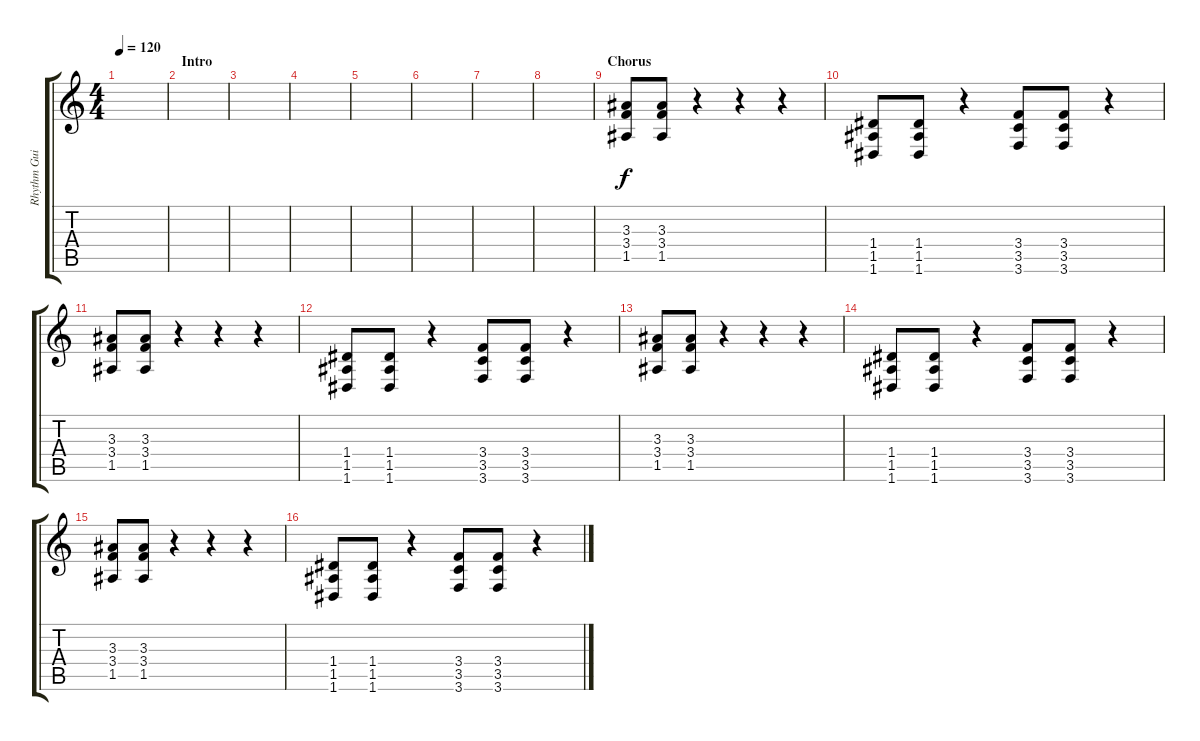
\track ("Rhythm Guitar" "Rhythm Gui") {instrument distortionguitar}
\staff {score tabs}
\tuning (E4 B3 G3 D3 A2 D2) {hide}
\ts (4 4)
\tempo 120
\clef g2
\ks c
|
\section ("" "Intro")
|
|
|
|
|
|
|
\section ("" "Chorus")
(3.3 3.4 1.5).8 (3.3 3.4 1.5).8 r.4 r.4 r.4 |
(1.4 1.5 1.6).8 (1.4 1.5 1.6).8 r.4 (3.4 3.5 3.6).8 (3.4 3.5 3.6).8 r.4 |
(3.3 3.4 1.5).8 (3.3 3.4 1.5).8 r.4 r.4 r.4 |
(1.4 1.5 1.6).8 (1.4 1.5 1.6).8 r.4 (3.4 3.5 3.6).8 (3.4 3.5 3.6).8 r.4 |
(3.3 3.4 1.5).8 (3.3 3.4 1.5).8 r.4 r.4 r.4 |
(1.4 1.5 1.6).8 (1.4 1.5 1.6).8 r.4 (3.4 3.5 3.6).8 (3.4 3.5 3.6).8 r.4 |
(3.3 3.4 1.5).8 (3.3 3.4 1.5).8 r.4 r.4 r.4 |
(1.4 1.5 1.6).8 (1.4 1.5 1.6).8 r.4 (3.4 3.5 3.6).8 (3.4 3.5 3.6).8 r.4
